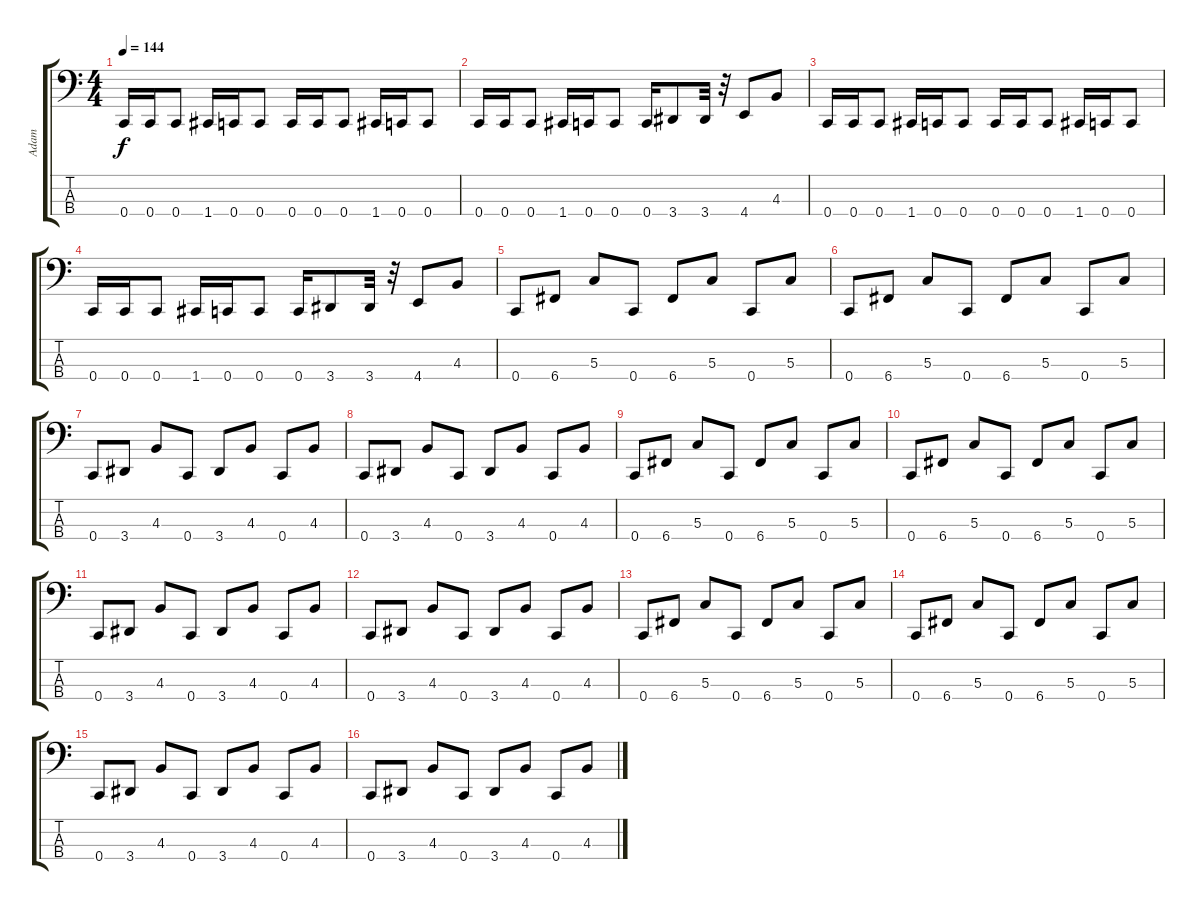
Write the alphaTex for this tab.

\track ("Adam" "Adam") {instrument electricbassfinger}
\staff {score tabs}
\tuning (F2 C2 G1 C1) {hide}
\ts (4 4)
\tempo 144
\clef f4
\ks c
0.4.16{dy f} 0.4.16 0.4.8 1.4.16 0.4.16 0.4.8 0.4.16 0.4.16 0.4.8 1.4.16 0.4.16 0.4.8 |
0.4.16 0.4.16 0.4.8 1.4.16 0.4.16 0.4.8 0.4.16 3.4.8 3.4.32 r.32 4.4.8 4.3.8 |
0.4.16 0.4.16 0.4.8 1.4.16 0.4.16 0.4.8 0.4.16 0.4.16 0.4.8 1.4.16 0.4.16 0.4.8 |
0.4.16 0.4.16 0.4.8 1.4.16 0.4.16 0.4.8 0.4.16 3.4.8 3.4.32 r.32 4.4.8 4.3.8 |
0.4.8 6.4.8 5.3.8 0.4.8 6.4.8 5.3.8 0.4.8 5.3.8 |
0.4.8 6.4.8 5.3.8 0.4.8 6.4.8 5.3.8 0.4.8 5.3.8 |
0.4.8 3.4.8 4.3.8 0.4.8 3.4.8 4.3.8 0.4.8 4.3.8 |
0.4.8 3.4.8 4.3.8 0.4.8 3.4.8 4.3.8 0.4.8 4.3.8 |
0.4.8 6.4.8 5.3.8 0.4.8 6.4.8 5.3.8 0.4.8 5.3.8 |
0.4.8 6.4.8 5.3.8 0.4.8 6.4.8 5.3.8 0.4.8 5.3.8 |
0.4.8 3.4.8 4.3.8 0.4.8 3.4.8 4.3.8 0.4.8 4.3.8 |
0.4.8 3.4.8 4.3.8 0.4.8 3.4.8 4.3.8 0.4.8 4.3.8 |
0.4.8 6.4.8 5.3.8 0.4.8 6.4.8 5.3.8 0.4.8 5.3.8 |
0.4.8 6.4.8 5.3.8 0.4.8 6.4.8 5.3.8 0.4.8 5.3.8 |
0.4.8 3.4.8 4.3.8 0.4.8 3.4.8 4.3.8 0.4.8 4.3.8 |
0.4.8 3.4.8 4.3.8 0.4.8 3.4.8 4.3.8 0.4.8 4.3.8
